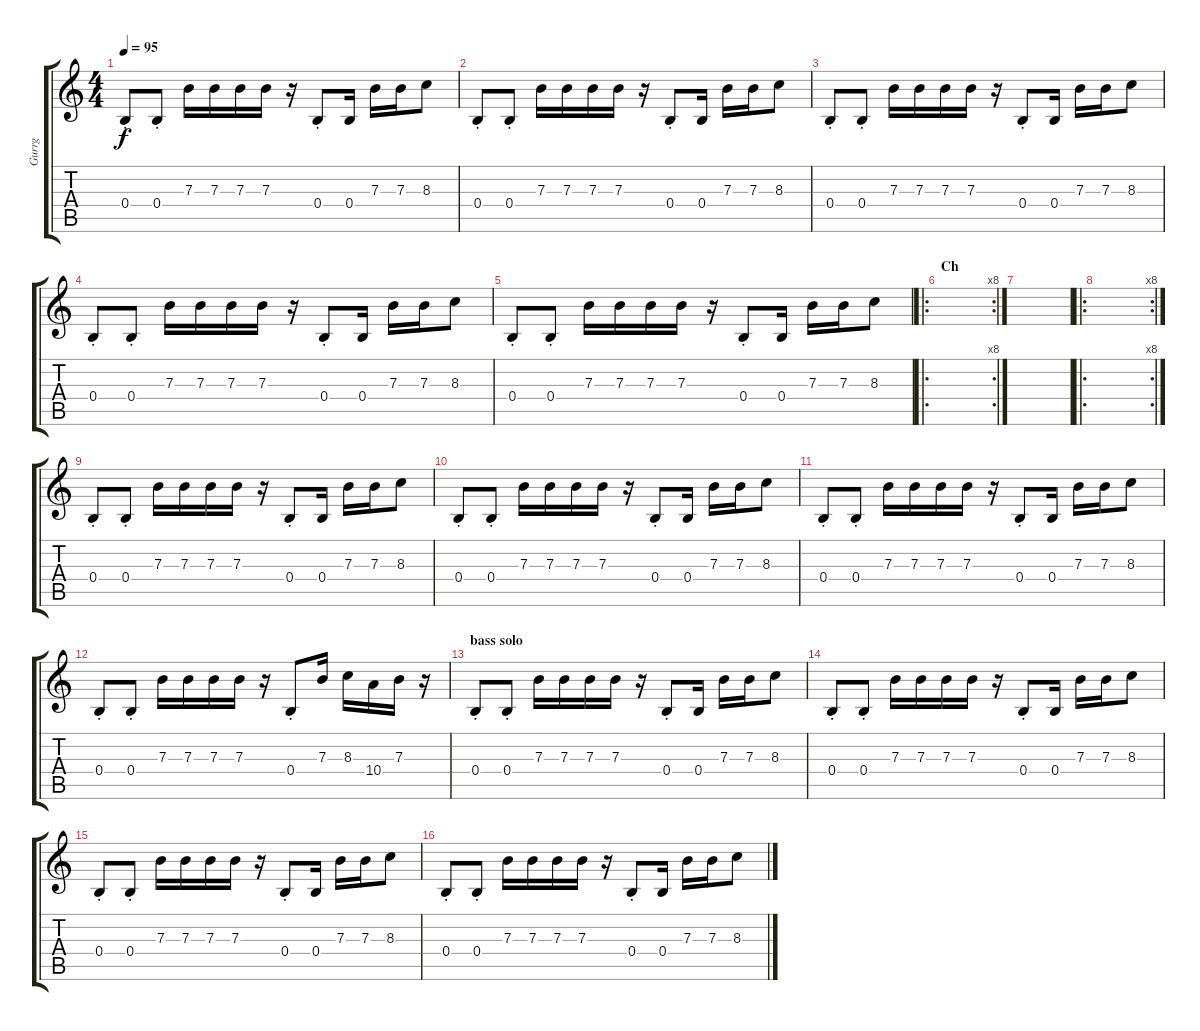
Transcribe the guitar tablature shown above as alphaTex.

\track ("Gurrg" "Gurrg") {instrument electricguitarclean}
\staff {score tabs}
\tuning (Db4 Ab3 E3 B2 Gb2 B1) {hide}
\ts (4 4)
\tempo 95
\clef g2
\ks c
0.4{st}.8{dy f} 0.4{st}.8 7.3.16 7.3.16 7.3.16 7.3.16 r.16 0.4{st}.8 0.4.16 7.3.16 7.3.16 8.3.8 |
0.4{st}.8 0.4{st}.8 7.3.16 7.3.16 7.3.16 7.3.16 r.16 0.4{st}.8 0.4.16 7.3.16 7.3.16 8.3.8 |
0.4{st}.8 0.4{st}.8 7.3.16 7.3.16 7.3.16 7.3.16 r.16 0.4{st}.8 0.4.16 7.3.16 7.3.16 8.3.8 |
0.4{st}.8 0.4{st}.8 7.3.16 7.3.16 7.3.16 7.3.16 r.16 0.4{st}.8 0.4.16 7.3.16 7.3.16 8.3.8 |
0.4{st}.8 0.4{st}.8 7.3.16 7.3.16 7.3.16 7.3.16 r.16 0.4{st}.8 0.4.16 7.3.16 7.3.16 8.3.8 |
\ro
\rc 8
\section ("" "Ch")
|
|
\ro
\rc 8
|
0.4{st}.8 0.4{st}.8 7.3.16 7.3.16 7.3.16 7.3.16 r.16 0.4{st}.8 0.4.16 7.3.16 7.3.16 8.3.8 |
0.4{st}.8 0.4{st}.8 7.3.16 7.3.16 7.3.16 7.3.16 r.16 0.4{st}.8 0.4.16 7.3.16 7.3.16 8.3.8 |
0.4{st}.8 0.4{st}.8 7.3.16 7.3.16 7.3.16 7.3.16 r.16 0.4{st}.8 0.4.16 7.3.16 7.3.16 8.3.8 |
0.4{st}.8 0.4{st}.8 7.3.16 7.3.16 7.3.16 7.3.16 r.16 0.4{st}.8 7.3.16 8.3.16 10.4.16 7.3.16 r.16 |
\section ("" "bass solo")
0.4{st}.8 0.4{st}.8 7.3.16 7.3.16 7.3.16 7.3.16 r.16 0.4{st}.8 0.4.16 7.3.16 7.3.16 8.3.8 |
0.4{st}.8 0.4{st}.8 7.3.16 7.3.16 7.3.16 7.3.16 r.16 0.4{st}.8 0.4.16 7.3.16 7.3.16 8.3.8 |
0.4{st}.8 0.4{st}.8 7.3.16 7.3.16 7.3.16 7.3.16 r.16 0.4{st}.8 0.4.16 7.3.16 7.3.16 8.3.8 |
0.4{st}.8 0.4{st}.8 7.3.16 7.3.16 7.3.16 7.3.16 r.16 0.4{st}.8 0.4.16 7.3.16 7.3.16 8.3.8
